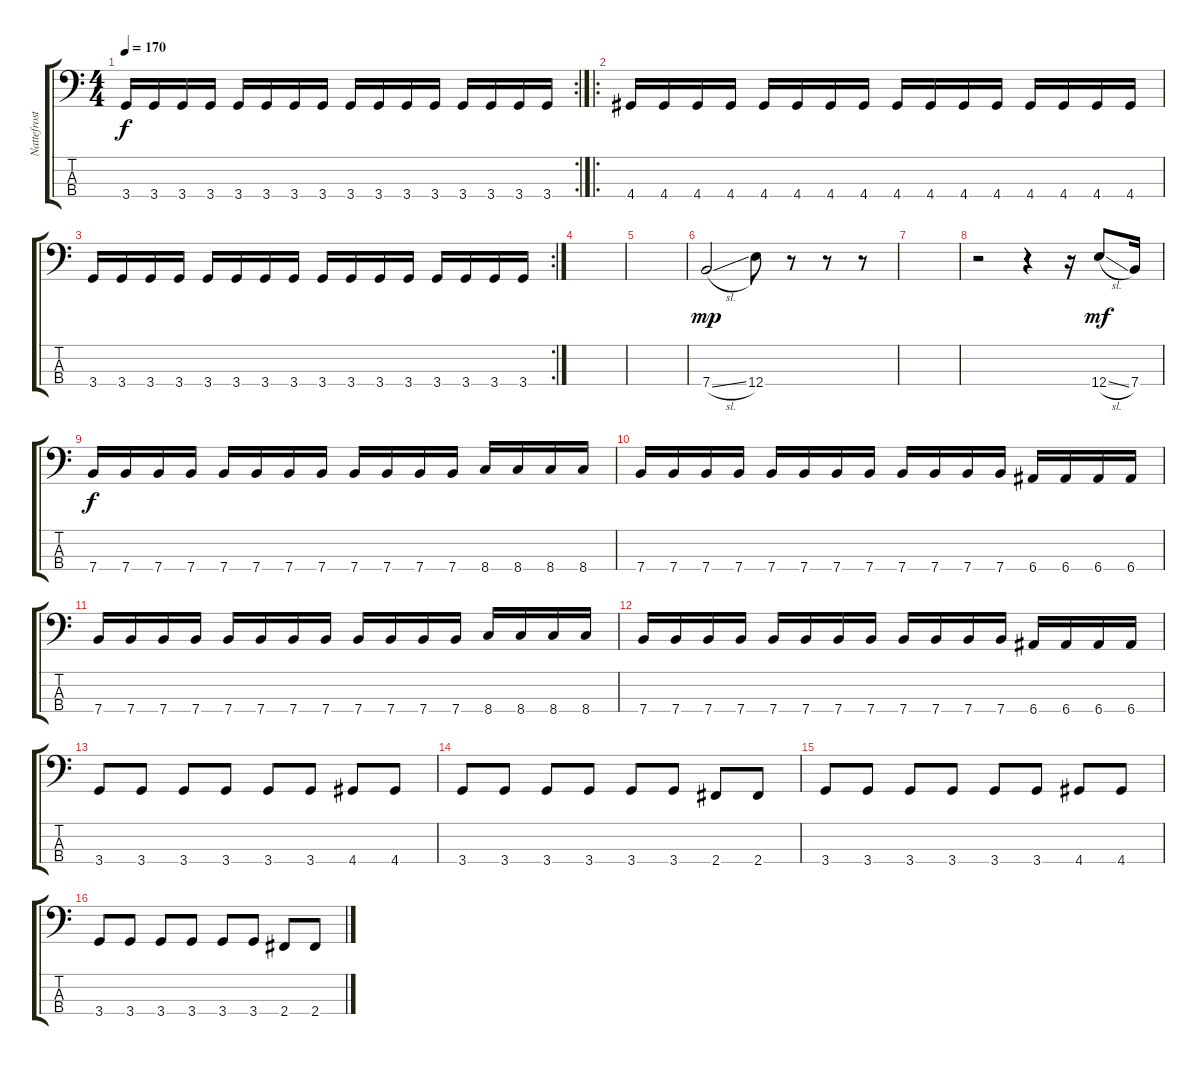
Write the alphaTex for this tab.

\track ("Nattefrost" "Nattefrost") {instrument electricbasspick}
\staff {score tabs}
\tuning (G2 D2 A1 E1) {hide}
\rc 2
\ts (4 4)
\tempo 170
\clef f4
\ks c
3.4.16{dy f} 3.4.16 3.4.16 3.4.16 3.4.16 3.4.16 3.4.16 3.4.16 3.4.16 3.4.16 3.4.16 3.4.16 3.4.16 3.4.16 3.4.16 3.4.16 |
\ro
4.4.16 4.4.16 4.4.16 4.4.16 4.4.16 4.4.16 4.4.16 4.4.16 4.4.16 4.4.16 4.4.16 4.4.16 4.4.16 4.4.16 4.4.16 4.4.16 |
\rc 2
3.4.16 3.4.16 3.4.16 3.4.16 3.4.16 3.4.16 3.4.16 3.4.16 3.4.16 3.4.16 3.4.16 3.4.16 3.4.16 3.4.16 3.4.16 3.4.16 |
|
|
7.4{sl}.2{dy mp} 12.4.8 r.8 r.8 r.8 |
|
r.2 r.4 r.16 12.4{sl}.8{dy mf} 7.4.16 |
7.4.16{dy f} 7.4.16 7.4.16 7.4.16 7.4.16 7.4.16 7.4.16 7.4.16 7.4.16 7.4.16 7.4.16 7.4.16 8.4.16 8.4.16 8.4.16 8.4.16 |
7.4.16 7.4.16 7.4.16 7.4.16 7.4.16 7.4.16 7.4.16 7.4.16 7.4.16 7.4.16 7.4.16 7.4.16 6.4.16 6.4.16 6.4.16 6.4.16 |
7.4.16 7.4.16 7.4.16 7.4.16 7.4.16 7.4.16 7.4.16 7.4.16 7.4.16 7.4.16 7.4.16 7.4.16 8.4.16 8.4.16 8.4.16 8.4.16 |
7.4.16 7.4.16 7.4.16 7.4.16 7.4.16 7.4.16 7.4.16 7.4.16 7.4.16 7.4.16 7.4.16 7.4.16 6.4.16 6.4.16 6.4.16 6.4.16 |
3.4.8 3.4.8 3.4.8 3.4.8 3.4.8 3.4.8 4.4.8 4.4.8 |
3.4.8 3.4.8 3.4.8 3.4.8 3.4.8 3.4.8 2.4.8 2.4.8 |
3.4.8 3.4.8 3.4.8 3.4.8 3.4.8 3.4.8 4.4.8 4.4.8 |
3.4.8 3.4.8 3.4.8 3.4.8 3.4.8 3.4.8 2.4.8 2.4.8
